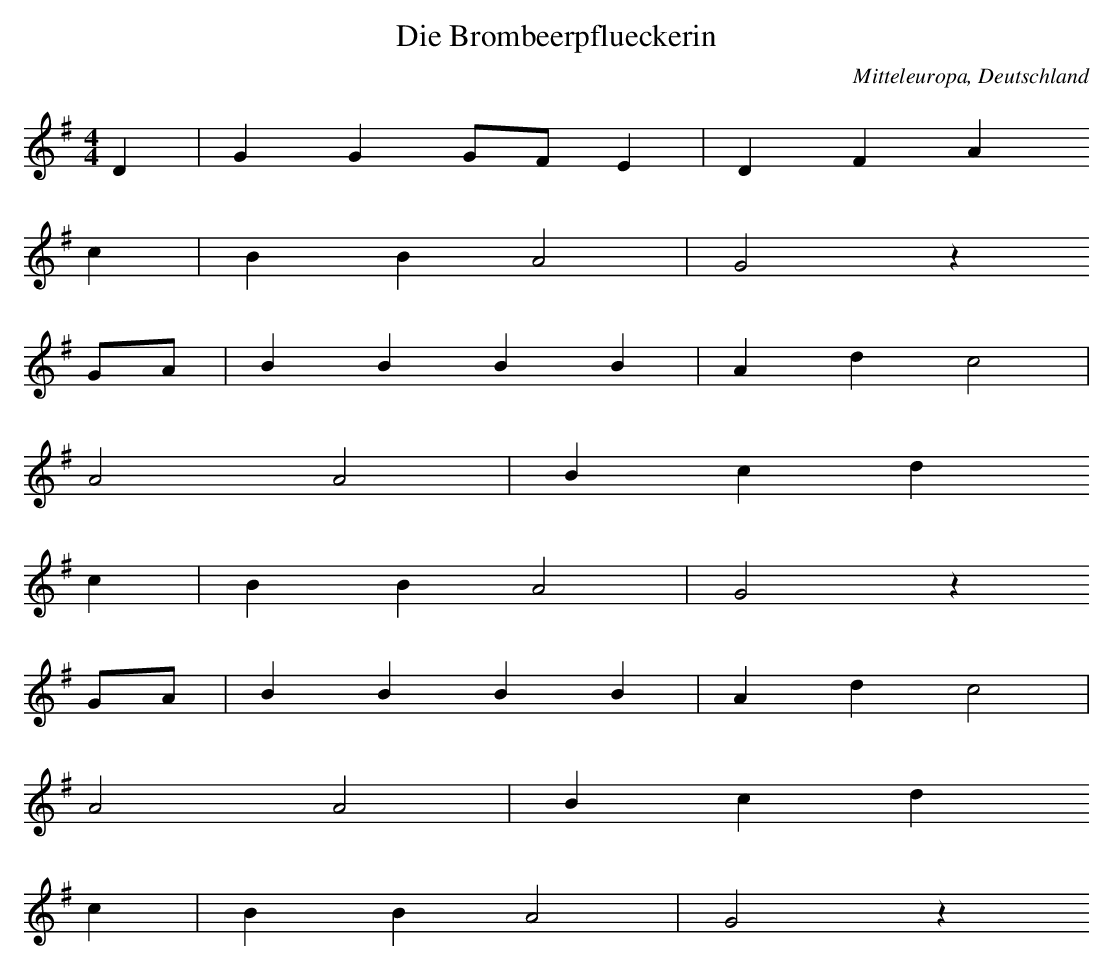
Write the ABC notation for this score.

X:1
T: Die Brombeerpflueckerin
O: Mitteleuropa, Deutschland
M: 4/4
L: 1/8
K: G
D2 | G2G2GFE2 | D2F2A2
c2 | B2B2A4 | G4z2
GA | B2B2B2B2 | A2d2c4 |
A4A4 | B2c2d2
c2 | B2B2A4 | G4z2
GA | B2B2B2B2 | A2d2c4 |
A4A4 | B2c2d2
c2 | B2B2A4 | G4z2
